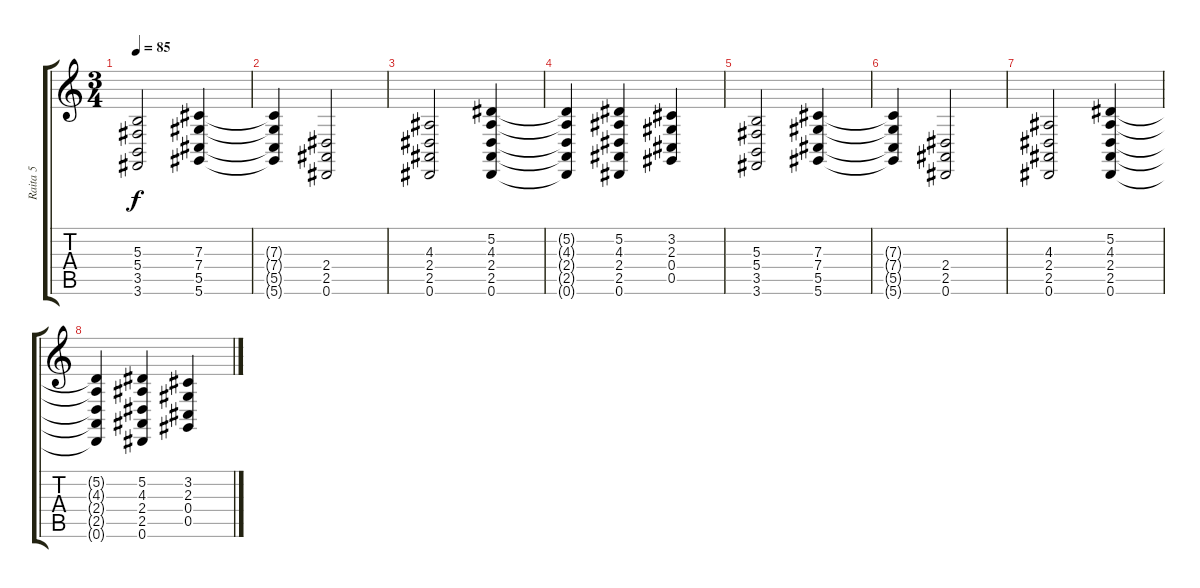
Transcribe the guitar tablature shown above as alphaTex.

\track ("Raita 5" "Raita 5") {instrument stringensemble1}
\staff {score tabs}
\tuning (Eb4 Bb3 Gb3 Db3 Ab2 Eb2) {hide}
\ts (3 4)
\tempo 85
\clef g2
\ks c
(5.3 5.4 3.5 3.6).2{dy f} (7.3 7.4 5.5 5.6).4 |
(7.3{t} 7.4{t} 5.5{t} 5.6{t}).4 (2.4 2.5 0.6).2 |
(4.3 2.4 2.5 0.6).2 (5.2 4.3 2.4 2.5 0.6).4 |
(5.2{t} 4.3{t} 2.4{t} 2.5{t} 0.6{t}).4 (5.2 4.3 2.4 2.5 0.6).4 (3.2 2.3 0.4 0.5).4 |
(5.3 5.4 3.5 3.6).2 (7.3 7.4 5.5 5.6).4 |
(7.3{t} 7.4{t} 5.5{t} 5.6{t}).4 (2.4 2.5 0.6).2 |
(4.3 2.4 2.5 0.6).2 (5.2 4.3 2.4 2.5 0.6).4 |
(5.2{t} 4.3{t} 2.4{t} 2.5{t} 0.6{t}).4 (5.2 4.3 2.4 2.5 0.6).4 (3.2 2.3 0.4 0.5).4
